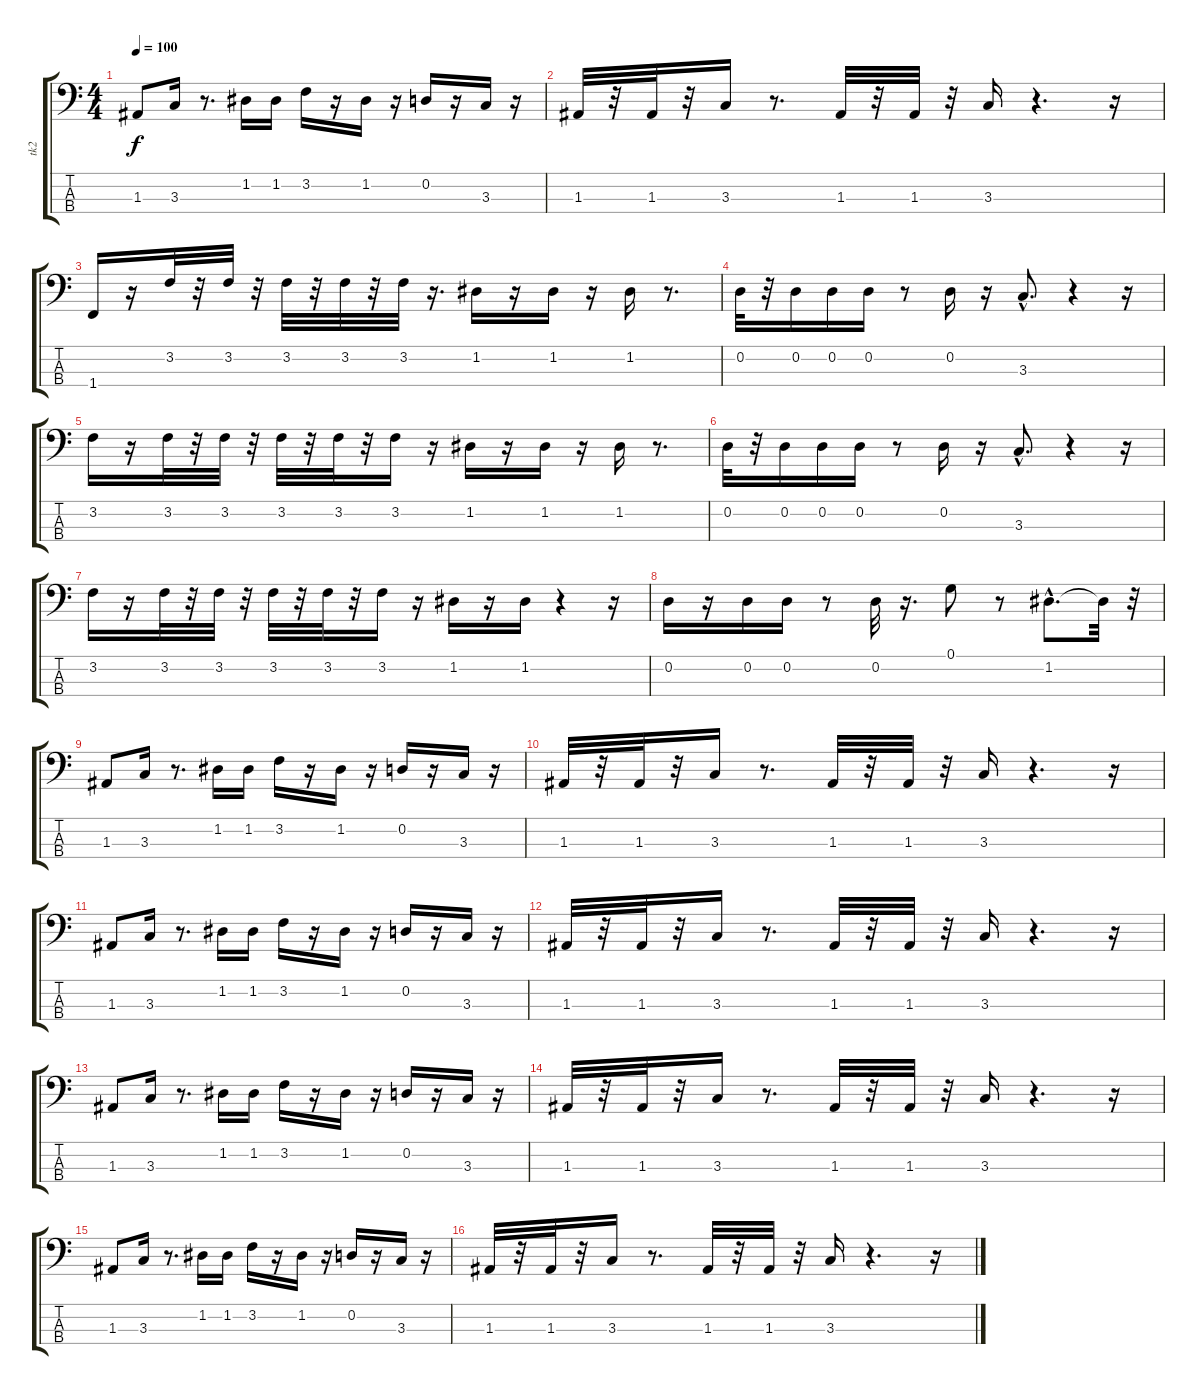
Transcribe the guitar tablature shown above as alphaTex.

\track ("tk2" "tk2") {instrument fretlessbass}
\staff {score tabs}
\tuning (G2 D2 A1 E1) {hide}
\ts (4 4)
\tempo 100
\clef f4
\ks c
1.3.8{dy f} 3.3.16 r.8{d} 1.2.16 1.2.16 3.2.16 r.16 1.2.16 r.16 0.2.16 r.16 3.3.16 r.16 |
1.3.32 r.32 1.3.32 r.32 3.3.16 r.8{d} 1.3.32 r.32 1.3.32 r.32 3.3.16 r.4{d} r.16 |
1.4.16 r.16 3.2.32 r.32 3.2.32 r.32 3.2.32 r.32 3.2.32 r.32 3.2.32 r.16{d} 1.2.16 r.16 1.2.16 r.16 1.2.16 r.8{d} |
0.2.32 r.32 0.2.16 0.2.16 0.2.16 r.8 0.2.16 r.16 3.3{hac}.8{d} r.4 r.16 |
3.2.16 r.16 3.2.32 r.32 3.2.32 r.32 3.2.32 r.32 3.2.32 r.32 3.2.16 r.16 1.2.16 r.16 1.2.16 r.16 1.2.16 r.8{d} |
0.2.32 r.32 0.2.16 0.2.16 0.2.16 r.8 0.2.16 r.16 3.3{hac}.8{d} r.4 r.16 |
3.2.16 r.16 3.2.32 r.32 3.2.32 r.32 3.2.32 r.32 3.2.32 r.32 3.2.16 r.16 1.2.16 r.16 1.2.16 r.4 r.16 |
0.2.16 r.16 0.2.16 0.2.16 r.8 0.2.32 r.16{d} 0.1.8 r.8 1.2{hac}.8{d} 1.2{t}.32 r.32 |
1.3.8 3.3.16 r.8{d} 1.2.16 1.2.16 3.2.16 r.16 1.2.16 r.16 0.2.16 r.16 3.3.16 r.16 |
1.3.32 r.32 1.3.32 r.32 3.3.16 r.8{d} 1.3.32 r.32 1.3.32 r.32 3.3.16 r.4{d} r.16 |
1.3.8 3.3.16 r.8{d} 1.2.16 1.2.16 3.2.16 r.16 1.2.16 r.16 0.2.16 r.16 3.3.16 r.16 |
1.3.32 r.32 1.3.32 r.32 3.3.16 r.8{d} 1.3.32 r.32 1.3.32 r.32 3.3.16 r.4{d} r.16 |
1.3.8 3.3.16 r.8{d} 1.2.16 1.2.16 3.2.16 r.16 1.2.16 r.16 0.2.16 r.16 3.3.16 r.16 |
1.3.32 r.32 1.3.32 r.32 3.3.16 r.8{d} 1.3.32 r.32 1.3.32 r.32 3.3.16 r.4{d} r.16 |
1.3.8 3.3.16 r.8{d} 1.2.16 1.2.16 3.2.16 r.16 1.2.16 r.16 0.2.16 r.16 3.3.16 r.16 |
1.3.32 r.32 1.3.32 r.32 3.3.16 r.8{d} 1.3.32 r.32 1.3.32 r.32 3.3.16 r.4{d} r.16
